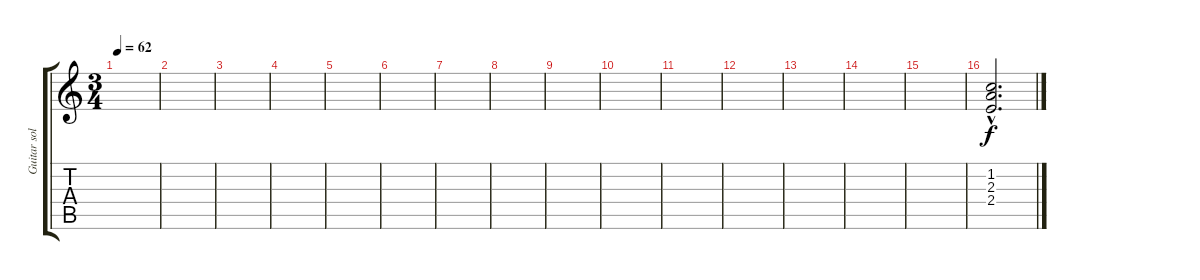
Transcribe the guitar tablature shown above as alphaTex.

\track ("Guitar solo" "Guitar sol") {instrument distortionguitar}
\staff {score tabs}
\tuning (E4 B3 G3 D3 A2 E2) {hide}
\ts (3 4)
\tempo 62
\clef g2
\ks c
|
|
|
|
|
|
|
|
|
|
|
|
|
|
|
(1.2{hac} 2.3{hac} 2.4{hac}).2{d}
